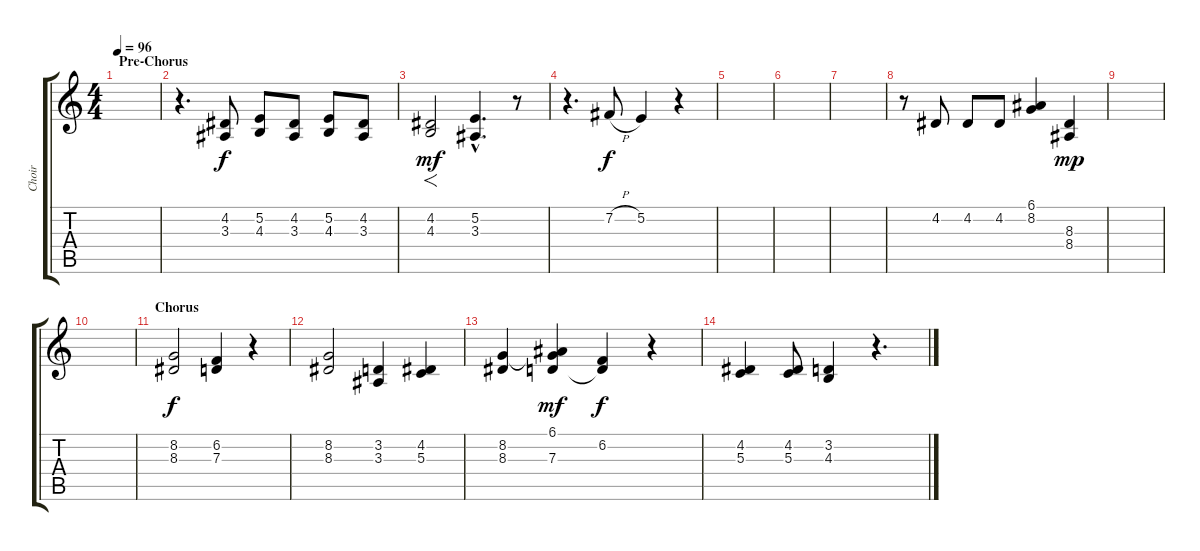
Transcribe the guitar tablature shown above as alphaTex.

\track ("Choir" "Choir") {instrument synthvoice}
\staff {score tabs}
\tuning (E4 B3 G3 D3 A2 E2) {hide}
\ts (4 4)
\section ("" "Pre-Chorus")
\tempo 96
\clef g2
\ks c
|
r.4{d} (4.2 3.3).8 (5.2 4.3).8 (4.2 3.3).8 (5.2 4.3).8 (4.2 3.3).8 |
(4.2 4.3).2{f dy mf} (5.2{hac} 3.3{hac}).4{d} r.8 |
r.4{d} 7.2{h}.8{dy f} 5.2.4 r.4 |
|
|
|
r.8 4.2.8 4.2.8 4.2.8 (6.1 8.2).4 (8.3 8.4).4{dy mp} |
|
|
\section ("" "Chorus")
(8.2 8.3).2{dy f} (6.2 7.3).4 r.4 |
(8.2 8.3).2 (3.2 3.3).4 (4.2 5.3).4 |
(8.2 8.3).4 (6.1 8.2{t} 7.3).4{dy mf} (6.2 7.3{t}).4{dy f} r.4 |
(4.2 5.3).4 (4.2 5.3).8 (3.2 4.3).4 r.4{d}
